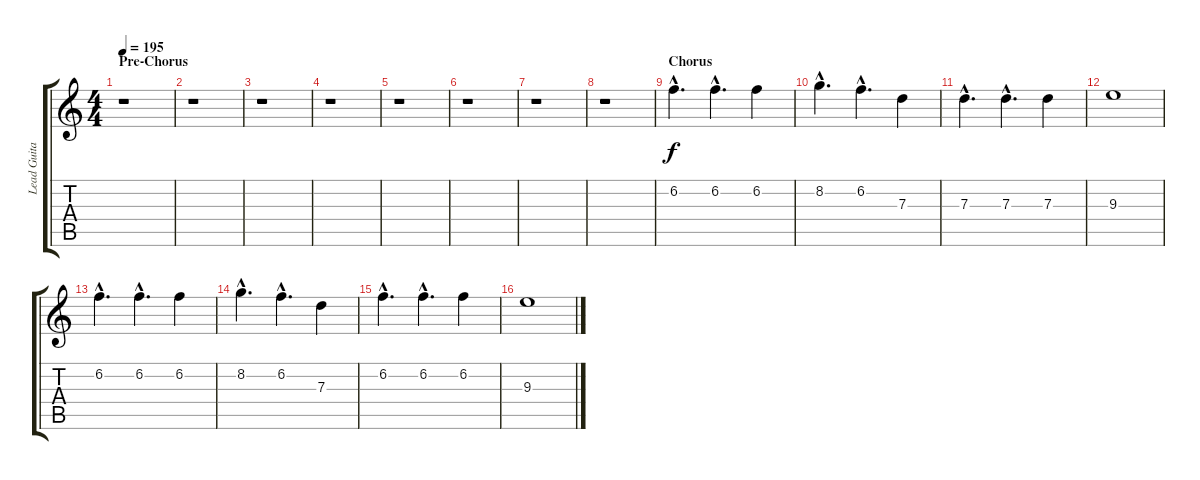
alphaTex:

\track ("Lead Guitar (Li)" "Lead Guita") {instrument distortionguitar}
\staff {score tabs}
\tuning (E4 B3 G3 D3 A2 E2) {hide}
\ts (4 4)
\section ("" "Pre-Chorus")
\tempo 195
\clef g2
\ks c
r.1{dy ff} |
r.1 |
r.1 |
r.1 |
r.1 |
r.1 |
r.1 |
r.1 |
\section ("" "Chorus")
6.2{hac}.4{d dy f volume 13 balance 11} 6.2{hac}.4{d} 6.2.4 |
8.2{hac}.4{d} 6.2{hac}.4{d} 7.3.4 |
7.3{hac}.4{d} 7.3{hac}.4{d} 7.3.4 |
9.3.1 |
6.2{hac}.4{d} 6.2{hac}.4{d} 6.2.4 |
8.2{hac}.4{d} 6.2{hac}.4{d} 7.3.4 |
6.2{hac}.4{d} 6.2{hac}.4{d} 6.2.4 |
9.3.1
